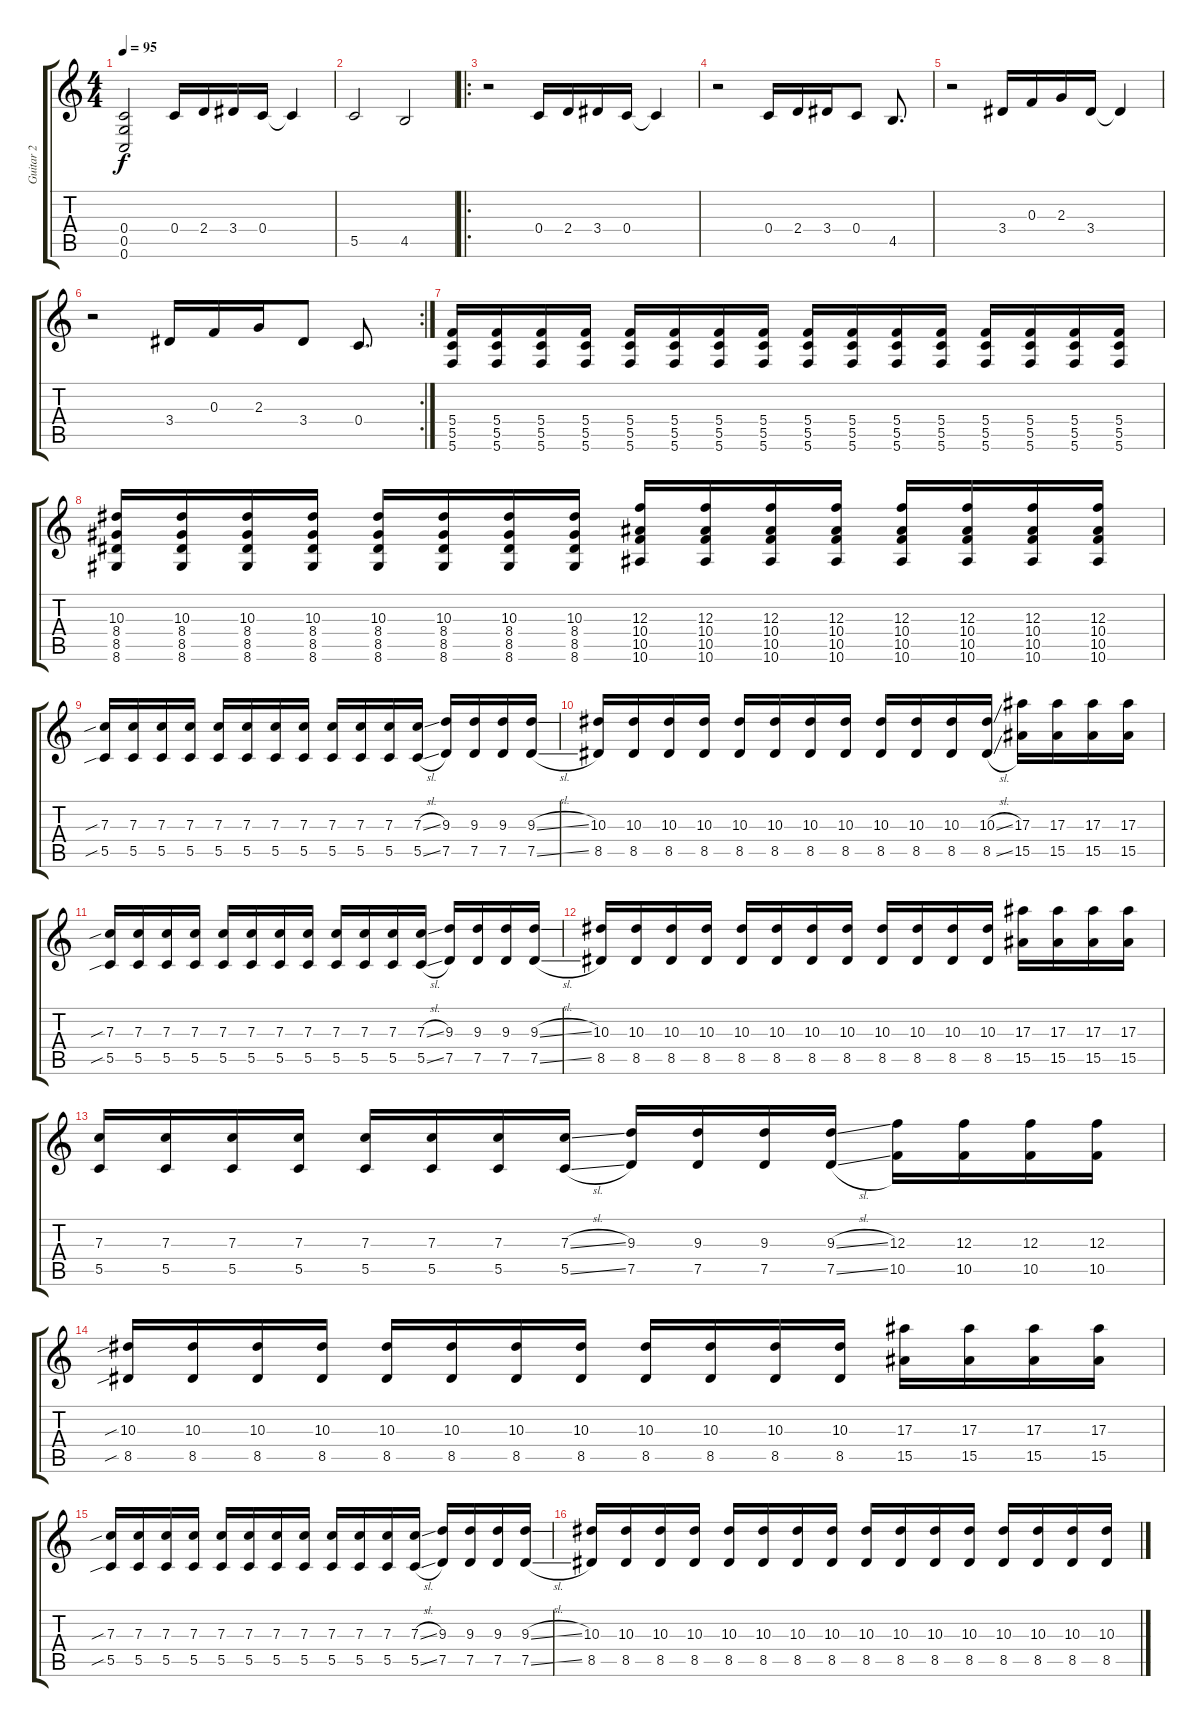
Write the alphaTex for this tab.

\track ("Guitar 2" "Guitar 2") {instrument distortionguitar}
\staff {score tabs}
\tuning (D4 A3 F3 C3 G2 C2) {hide}
\ts (4 4)
\tempo 95
\clef g2
\ks c
(0.4 0.5 0.6).2{dy f} 0.4.16 2.4.16 3.4.16 0.4.16 0.4{t}.4 |
5.5.2 4.5.2 |
\ro
r.2 0.4.16 2.4.16 3.4.16 0.4.16 0.4{t}.4 |
r.2 0.4.16 2.4.16 3.4.16 0.4.8 4.5.8{d} |
r.2 3.4.16 0.3.16 2.3.16 3.4.16 3.4{t}.4 |
\rc 2
r.2 3.4.16 0.3.16 2.3.16 3.4.8 0.4.8{d} |
(5.4 5.5 5.6).16 (5.4 5.5 5.6).16 (5.4 5.5 5.6).16 (5.4 5.5 5.6).16 (5.4 5.5 5.6).16 (5.4 5.5 5.6).16 (5.4 5.5 5.6).16 (5.4 5.5 5.6).16 (5.4 5.5 5.6).16 (5.4 5.5 5.6).16 (5.4 5.5 5.6).16 (5.4 5.5 5.6).16 (5.4 5.5 5.6).16 (5.4 5.5 5.6).16 (5.4 5.5 5.6).16 (5.4 5.5 5.6).16 |
(10.3 8.4 8.5 8.6).16 (10.3 8.4 8.5 8.6).16 (10.3 8.4 8.5 8.6).16 (10.3 8.4 8.5 8.6).16 (10.3 8.4 8.5 8.6).16 (10.3 8.4 8.5 8.6).16 (10.3 8.4 8.5 8.6).16 (10.3 8.4 8.5 8.6).16 (12.3 10.4 10.5 10.6).16 (12.3 10.4 10.5 10.6).16 (12.3 10.4 10.5 10.6).16 (12.3 10.4 10.5 10.6).16 (12.3 10.4 10.5 10.6).16 (12.3 10.4 10.5 10.6).16 (12.3 10.4 10.5 10.6).16 (12.3 10.4 10.5 10.6).16 |
(7.3{sib} 5.5{sib}).16 (7.3 5.5).16 (7.3 5.5).16 (7.3 5.5).16 (7.3 5.5).16 (7.3 5.5).16 (7.3 5.5).16 (7.3 5.5).16 (7.3 5.5).16 (7.3 5.5).16 (7.3 5.5).16 (7.3{sl} 5.5{sl}).16 (9.3 7.5).16 (9.3 7.5).16 (9.3 7.5).16 (9.3{sl} 7.5{sl}).16 |
(10.3 8.5).16 (10.3 8.5).16 (10.3 8.5).16 (10.3 8.5).16 (10.3 8.5).16 (10.3 8.5).16 (10.3 8.5).16 (10.3 8.5).16 (10.3 8.5).16 (10.3 8.5).16 (10.3 8.5).16 (10.3{sl} 8.5{sl}).16 (17.3 15.5).16 (17.3 15.5).16 (17.3 15.5).16 (17.3 15.5).16 |
(7.3{sib} 5.5{sib}).16 (7.3 5.5).16 (7.3 5.5).16 (7.3 5.5).16 (7.3 5.5).16 (7.3 5.5).16 (7.3 5.5).16 (7.3 5.5).16 (7.3 5.5).16 (7.3 5.5).16 (7.3 5.5).16 (7.3{sl} 5.5{sl}).16 (9.3 7.5).16 (9.3 7.5).16 (9.3 7.5).16 (9.3{sl} 7.5{sl}).16 |
(10.3 8.5).16 (10.3 8.5).16 (10.3 8.5).16 (10.3 8.5).16 (10.3 8.5).16 (10.3 8.5).16 (10.3 8.5).16 (10.3 8.5).16 (10.3 8.5).16 (10.3 8.5).16 (10.3 8.5).16 (10.3 8.5).16 (17.3 15.5).16 (17.3 15.5).16 (17.3 15.5).16 (17.3 15.5).16 |
(7.3 5.5).16 (7.3 5.5).16 (7.3 5.5).16 (7.3 5.5).16 (7.3 5.5).16 (7.3 5.5).16 (7.3 5.5).16 (7.3{sl} 5.5{sl}).16 (9.3 7.5).16 (9.3 7.5).16 (9.3 7.5).16 (9.3{sl} 7.5{sl}).16 (12.3 10.5).16 (12.3 10.5).16 (12.3 10.5).16 (12.3 10.5).16 |
(10.3{sib} 8.5{sib}).16 (10.3 8.5).16 (10.3 8.5).16 (10.3 8.5).16 (10.3 8.5).16 (10.3 8.5).16 (10.3 8.5).16 (10.3 8.5).16 (10.3 8.5).16 (10.3 8.5).16 (10.3 8.5).16 (10.3 8.5).16 (17.3 15.5).16 (17.3 15.5).16 (17.3 15.5).16 (17.3 15.5).16 |
(7.3{sib} 5.5{sib}).16 (7.3 5.5).16 (7.3 5.5).16 (7.3 5.5).16 (7.3 5.5).16 (7.3 5.5).16 (7.3 5.5).16 (7.3 5.5).16 (7.3 5.5).16 (7.3 5.5).16 (7.3 5.5).16 (7.3{sl} 5.5{sl}).16 (9.3 7.5).16 (9.3 7.5).16 (9.3 7.5).16 (9.3{sl} 7.5{sl}).16 |
(10.3 8.5).16 (10.3 8.5).16 (10.3 8.5).16 (10.3 8.5).16 (10.3 8.5).16 (10.3 8.5).16 (10.3 8.5).16 (10.3 8.5).16 (10.3 8.5).16 (10.3 8.5).16 (10.3 8.5).16 (10.3 8.5).16 (10.3 8.5).16 (10.3 8.5).16 (10.3 8.5).16 (10.3 8.5).16
